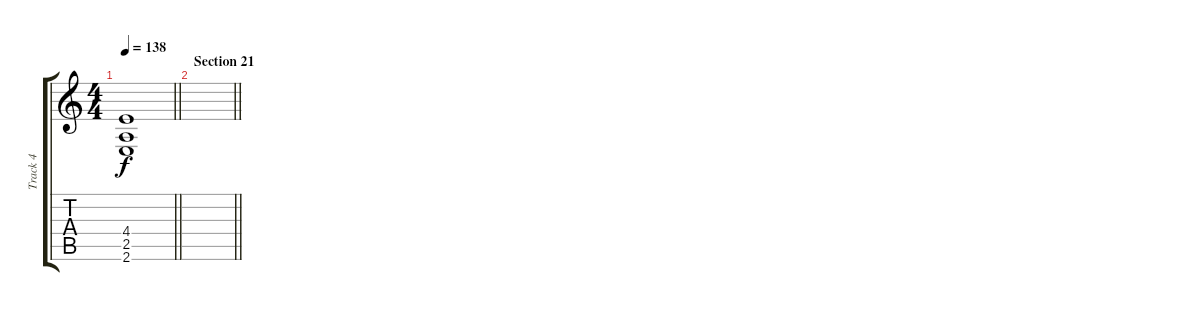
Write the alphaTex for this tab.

\track ("Track 4" "Track 4") {instrument distortionguitar}
\staff {score tabs}
\tuning (D4 A3 F3 C3 G2 D2) {hide}
\ts (4 4)
\tempo 138
\clef g2
\barLineRight lightlight
\ks c
(4.4{t} 2.5{t} 2.6{t}).1{dy f} |
\section ("" "Section 21")
\barLineRight lightlight
